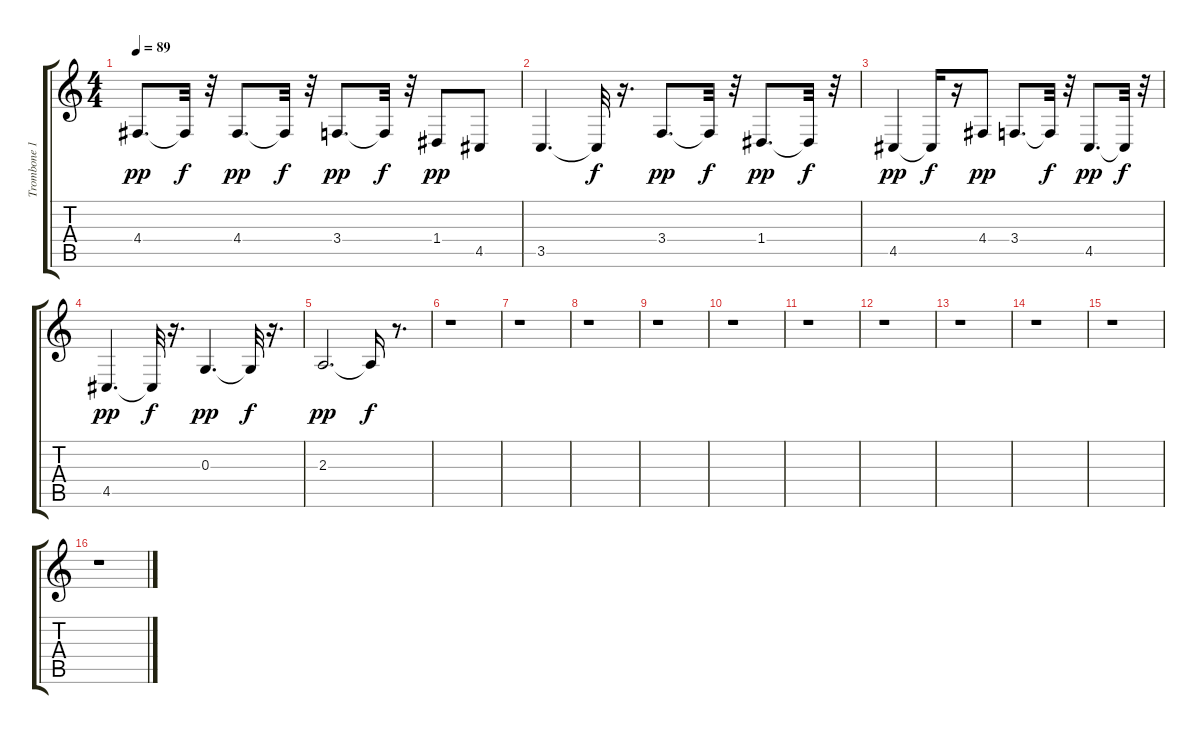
\track ("Trombone 1" "Trombone 1") {instrument trombone}
\staff {score tabs}
\tuning (E4 B3 G3 D3 A2 E2) {hide}
\ts (4 4)
\tempo 89
\clef g2
\ks c
4.4.8{d dy pp} 4.4{t}.32{dy f} r.32 4.4.8{d dy pp} 4.4{t}.32{dy f} r.32 3.4.8{d dy pp} 3.4{t}.32{dy f} r.32 1.4.8{dy pp} 4.5.8 |
3.5.4{d} 3.5{t}.32{dy f} r.16{d} 3.4.8{d dy pp} 3.4{t}.32{dy f} r.32 1.4.8{d dy pp} 1.4{t}.32{dy f} r.32 |
4.5.4{dy pp} 4.5{t}.16{dy f} r.16 4.4.8{dy pp} 3.4.8{d} 3.4{t}.32{dy f} r.32 4.5.8{d dy pp} 4.5{t}.32{dy f} r.32 |
4.5.4{d dy pp} 4.5{t}.32{dy f} r.16{d} 0.3.4{d dy pp} 0.3{t}.32{dy f} r.16{d} |
2.3.2{d dy pp} 2.3{t}.16{dy f} r.8{d} |
r.1 |
r.1 |
r.1 |
r.1 |
r.1 |
r.1 |
r.1 |
r.1 |
r.1 |
r.1 |
r.1
